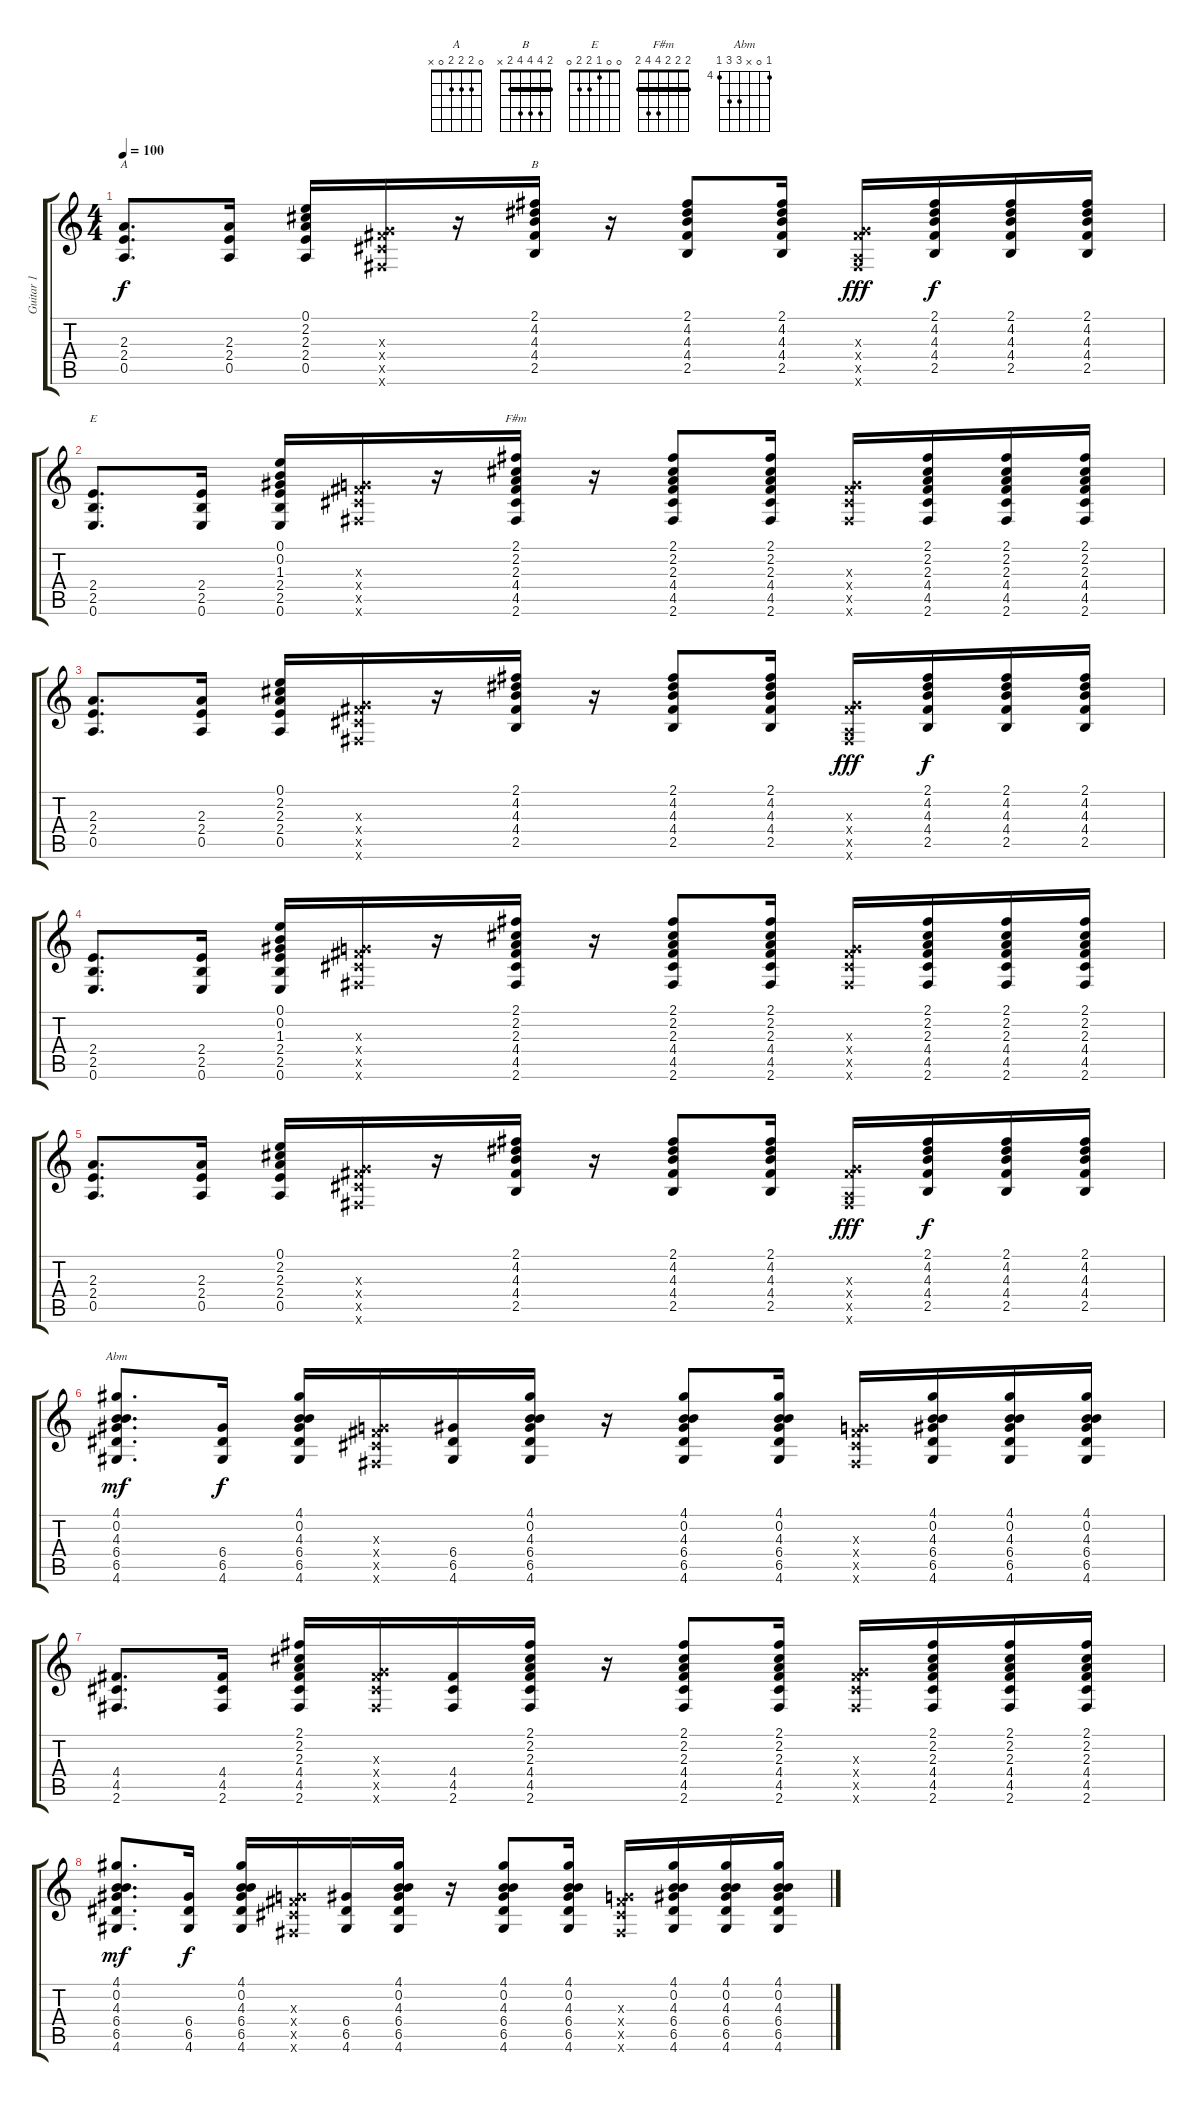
\track ("Guitar 1" "Guitar 1") {instrument acousticguitarnylon}
\staff {score tabs}
\tuning (E4 B3 G3 D3 A2 E2) {hide}
\chord ("A" 0 2 2 2 0 x)
\chord ("B" 2 4 4 4 2 x) {barre 2}
\chord ("E" 0 0 1 2 2 0)
\chord ("F#m" 2 2 2 4 4 2) {barre 2}
\chord ("Abm" 4 0 x 6 6 4) {firstfret 4}
\ts (4 4)
\tempo 100
\clef g2
\ks c
(2.3 2.4 0.5).8{d ch "A" dy f} (2.3 2.4 0.5).16 (0.1 2.2 2.3 2.4 0.5).16 (0.3{x} 4.4{x} 4.5{x} 2.6{x}).16 r.16 (2.1 4.2 4.3 4.4 2.5).16{ch "B"} r.16 (2.1 4.2 4.3 4.4 2.5).8 (2.1 4.2 4.3 4.4 2.5).16 (0.3{x} 4.4{x} 0.5{x} 2.6{x}).16{dy fff} (2.1 4.2 4.3 4.4 2.5).16{dy f} (2.1 4.2 4.3 4.4 2.5).16 (2.1 4.2 4.3 4.4 2.5).16 |
(2.4 2.5 0.6).8{d ch "E"} (2.4 2.5 0.6).16 (0.1 0.2 1.3 2.4 2.5 0.6).16 (0.3{x} 4.4{x} 4.5{x} 2.6{x}).16 r.16 (2.1 2.2 2.3 4.4 4.5 2.6).16{ch "F#m"} r.16 (2.1 2.2 2.3 4.4 4.5 2.6).8 (2.1 2.2 2.3 4.4 4.5 2.6).16 (0.3{x} 4.4{x} 4.5{x} 2.6{x}).16 (2.1 2.2 2.3 4.4 4.5 2.6).16 (2.1 2.2 2.3 4.4 4.5 2.6).16 (2.1 2.2 2.3 4.4 4.5 2.6).16 |
(2.3 2.4 0.5).8{d} (2.3 2.4 0.5).16 (0.1 2.2 2.3 2.4 0.5).16 (0.3{x} 4.4{x} 4.5{x} 2.6{x}).16 r.16 (2.1 4.2 4.3 4.4 2.5).16 r.16 (2.1 4.2 4.3 4.4 2.5).8 (2.1 4.2 4.3 4.4 2.5).16 (0.3{x} 4.4{x} 0.5{x} 2.6{x}).16{dy fff} (2.1 4.2 4.3 4.4 2.5).16{dy f} (2.1 4.2 4.3 4.4 2.5).16 (2.1 4.2 4.3 4.4 2.5).16 |
(2.4 2.5 0.6).8{d} (2.4 2.5 0.6).16 (0.1 0.2 1.3 2.4 2.5 0.6).16 (0.3{x} 4.4{x} 4.5{x} 2.6{x}).16 r.16 (2.1 2.2 2.3 4.4 4.5 2.6).16 r.16 (2.1 2.2 2.3 4.4 4.5 2.6).8 (2.1 2.2 2.3 4.4 4.5 2.6).16 (0.3{x} 4.4{x} 4.5{x} 2.6{x}).16 (2.1 2.2 2.3 4.4 4.5 2.6).16 (2.1 2.2 2.3 4.4 4.5 2.6).16 (2.1 2.2 2.3 4.4 4.5 2.6).16 |
(2.3 2.4 0.5).8{d} (2.3 2.4 0.5).16 (0.1 2.2 2.3 2.4 0.5).16 (0.3{x} 4.4{x} 4.5{x} 2.6{x}).16 r.16 (2.1 4.2 4.3 4.4 2.5).16 r.16 (2.1 4.2 4.3 4.4 2.5).8 (2.1 4.2 4.3 4.4 2.5).16 (0.3{x} 4.4{x} 0.5{x} 2.6{x}).16{dy fff} (2.1 4.2 4.3 4.4 2.5).16{dy f} (2.1 4.2 4.3 4.4 2.5).16 (2.1 4.2 4.3 4.4 2.5).16 |
(4.1 0.2 4.3 6.4 6.5 4.6).8{d ch "Abm" dy mf} (6.4 6.5 4.6).16{dy f} (4.1 0.2 4.3 6.4 6.5 4.6).16 (0.3{x} 4.4{x} 4.5{x} 2.6{x}).16 (6.4 6.5 4.6).16 (4.1 0.2 4.3 6.4 6.5 4.6).16 r.16 (4.1 0.2 4.3 6.4 6.5 4.6).8 (4.1 0.2 4.3 6.4 6.5 4.6).16 (0.3{x} 4.4{x} 4.5{x} 2.6{x}).16 (4.1 0.2 4.3 6.4 6.5 4.6).16 (4.1 0.2 4.3 6.4 6.5 4.6).16 (4.1 0.2 4.3 6.4 6.5 4.6).16 |
(4.4 4.5 2.6).8{d} (4.4 4.5 2.6).16 (2.1 2.2 2.3 4.4 4.5 2.6).16 (0.3{x} 4.4{x} 4.5{x} 2.6{x}).16 (4.4 4.5 2.6).16 (2.1 2.2 2.3 4.4 4.5 2.6).16 r.16 (2.1 2.2 2.3 4.4 4.5 2.6).8 (2.1 2.2 2.3 4.4 4.5 2.6).16 (0.3{x} 4.4{x} 4.5{x} 2.6{x}).16 (2.1 2.2 2.3 4.4 4.5 2.6).16 (2.1 2.2 2.3 4.4 4.5 2.6).16 (2.1 2.2 2.3 4.4 4.5 2.6).16 |
(4.1 0.2 4.3 6.4 6.5 4.6).8{d dy mf} (6.4 6.5 4.6).16{dy f} (4.1 0.2 4.3 6.4 6.5 4.6).16 (0.3{x} 4.4{x} 4.5{x} 2.6{x}).16 (6.4 6.5 4.6).16 (4.1 0.2 4.3 6.4 6.5 4.6).16 r.16 (4.1 0.2 4.3 6.4 6.5 4.6).8 (4.1 0.2 4.3 6.4 6.5 4.6).16 (0.3{x} 4.4{x} 4.5{x} 2.6{x}).16 (4.1 0.2 4.3 6.4 6.5 4.6).16 (4.1 0.2 4.3 6.4 6.5 4.6).16 (4.1 0.2 4.3 6.4 6.5 4.6).16
